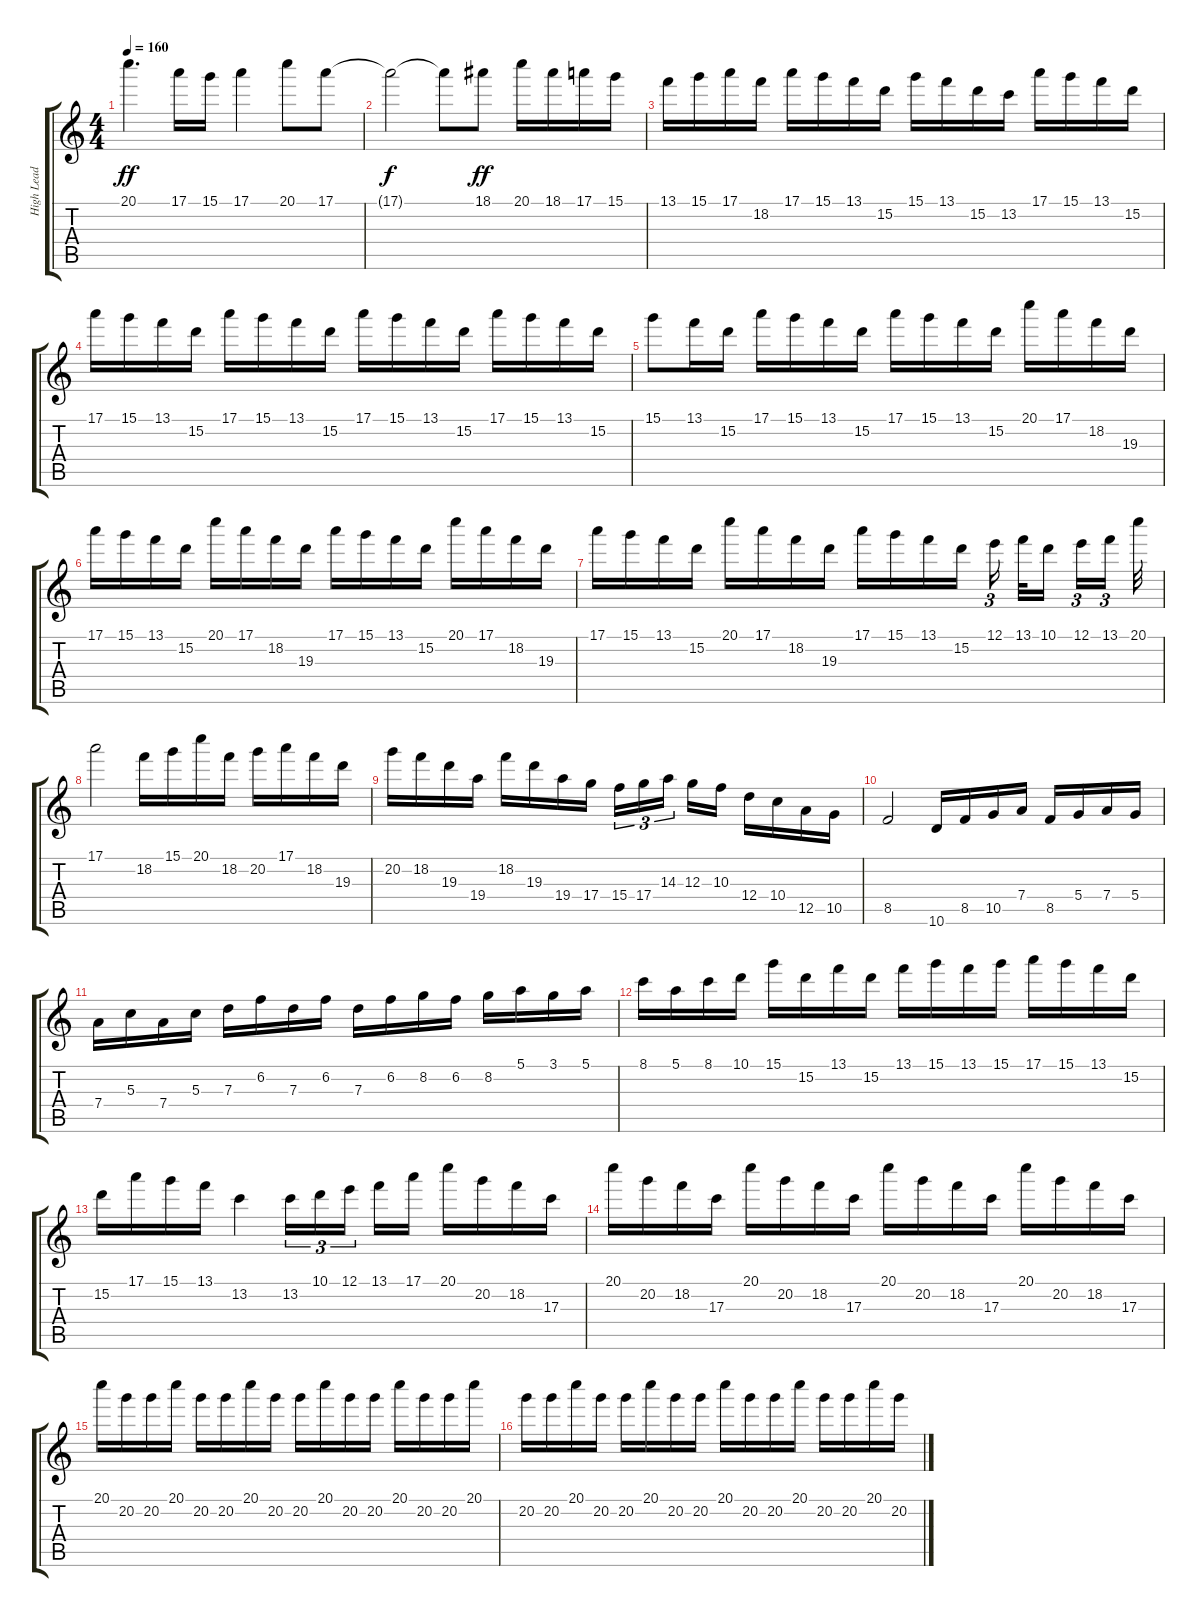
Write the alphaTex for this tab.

\track ("High Lead" "High Lead") {instrument lead2sawtooth}
\staff {score tabs}
\tuning (E5 B4 G4 D4 A3 E3) {hide}
\ts (4 4)
\tempo 160
\clef g2
\ks c
20.1.4{d dy ff} 17.1.16 15.1.16 17.1.4 20.1.8 17.1.8 |
17.1{t}.2{dy f} 17.1{t}.8 18.1.8{dy ff} 20.1.16 18.1.16 17.1.16 15.1.16 |
13.1.16 15.1.16 17.1.16 18.2.16 17.1.16 15.1.16 13.1.16 15.2.16 15.1.16 13.1.16 15.2.16 13.2.16 17.1.16 15.1.16 13.1.16 15.2.16 |
17.1.16 15.1.16 13.1.16 15.2.16 17.1.16 15.1.16 13.1.16 15.2.16 17.1.16 15.1.16 13.1.16 15.2.16 17.1.16 15.1.16 13.1.16 15.2.16 |
15.1.8 13.1.16 15.2.16 17.1.16 15.1.16 13.1.16 15.2.16 17.1.16 15.1.16 13.1.16 15.2.16 20.1.16 17.1.16 18.2.16 19.3.16 |
17.1.16 15.1.16 13.1.16 15.2.16 20.1.16 17.1.16 18.2.16 19.3.16 17.1.16 15.1.16 13.1.16 15.2.16 20.1.16 17.1.16 18.2.16 19.3.16 |
17.1.16 15.1.16 13.1.16 15.2.16 20.1.16 17.1.16 18.2.16 19.3.16 17.1.16 15.1.16 13.1.16 15.2.16 12.1.16{tu (3 2) beam splitsecondary} 13.1.32 10.1.16{beam splitsecondary} 12.1.16{tu (3 2)} 13.1.16{tu (3 2) beam splitsecondary} 20.1.32 |
17.1.2 18.2.16 15.1.16 20.1.16 18.2.16 20.2.16 17.1.16 18.2.16 19.3.16 |
20.2.16 18.2.16 19.3.16 19.4.16 18.2.16 19.3.16 19.4.16 17.4.16 15.4.16{tu (3 2)} 17.4.16{tu (3 2)} 14.3.16{tu (3 2) beam splitsecondary} 12.3.16 10.3.16 12.4.16 10.4.16 12.5.16 10.5.16 |
8.5.2 10.6.16 8.5.16 10.5.16 7.4.16 8.5.16 5.4.16 7.4.16 5.4.16 |
7.4.16 5.3.16 7.4.16 5.3.16 7.3.16 6.2.16 7.3.16 6.2.16 7.3.16 6.2.16 8.2.16 6.2.16 8.2.16 5.1.16 3.1.16 5.1.16 |
8.1.16 5.1.16 8.1.16 10.1.16 15.1.16 15.2.16 13.1.16 15.2.16 13.1.16 15.1.16 13.1.16 15.1.16 17.1.16 15.1.16 13.1.16 15.2.16 |
15.2.16 17.1.16 15.1.16 13.1.16 13.2.4 13.2.16{tu (3 2)} 10.1.16{tu (3 2)} 12.1.16{tu (3 2) beam splitsecondary} 13.1.16 17.1.16 20.1.16 20.2.16 18.2.16 17.3.16 |
20.1.16 20.2.16 18.2.16 17.3.16 20.1.16 20.2.16 18.2.16 17.3.16 20.1.16 20.2.16 18.2.16 17.3.16 20.1.16 20.2.16 18.2.16 17.3.16 |
20.1.16{volume 8} 20.2.16 20.2.16 20.1.16 20.2.16 20.2.16 20.1.16 20.2.16 20.2.16 20.1.16 20.2.16 20.2.16 20.1.16 20.2.16 20.2.16 20.1.16 |
20.2.16 20.2.16 20.1.16 20.2.16 20.2.16 20.1.16 20.2.16 20.2.16 20.1.16 20.2.16 20.2.16 20.1.16 20.2.16 20.2.16 20.1.16 20.2.16
